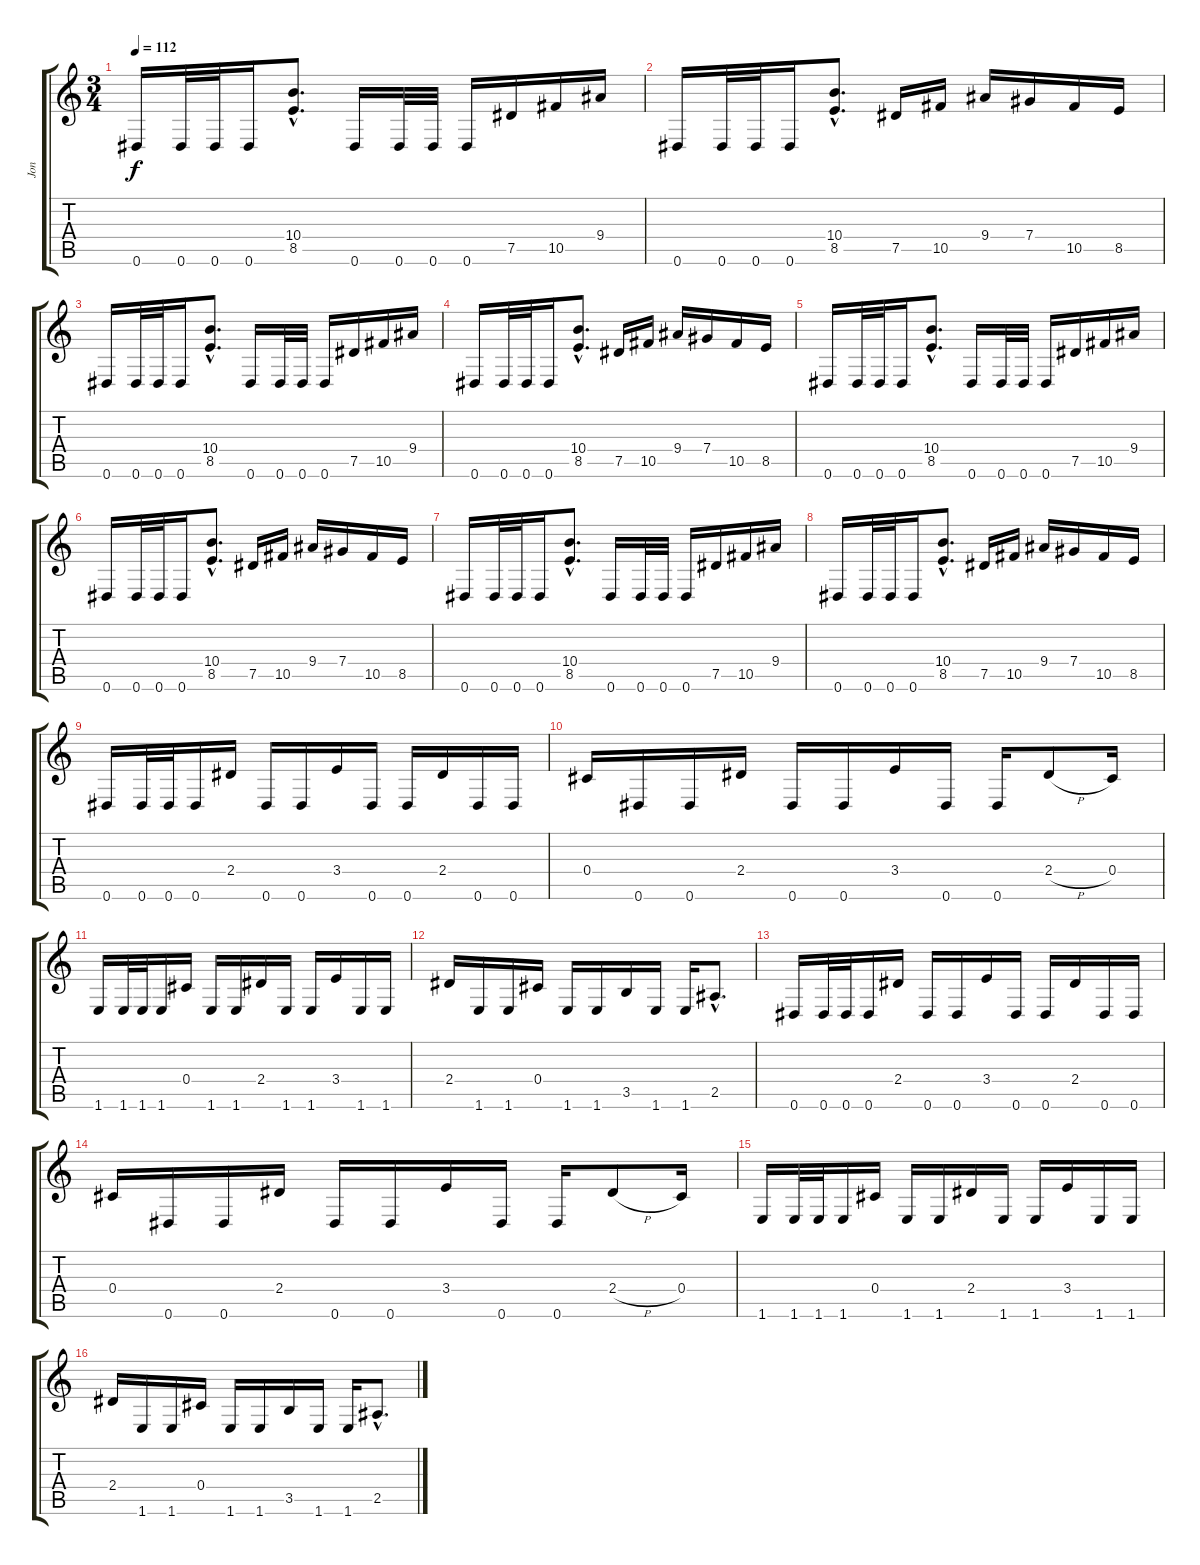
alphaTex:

\track ("Jon" "Jon") {instrument distortionguitar}
\staff {score tabs}
\tuning (Eb4 Bb3 Gb3 Db3 Ab2 Eb2) {hide}
\ts (3 4)
\tempo 112
\clef g2
\ks c
0.6.16{dy f} 0.6.32 0.6.32 0.6.16 (10.4{hac} 8.5{hac}).8{d} 0.6.16 0.6.32 0.6.32 0.6.16 7.5.16 10.5.16 9.4.16 |
0.6.16 0.6.32 0.6.32 0.6.16 (10.4{hac} 8.5{hac}).8{d} 7.5.16 10.5.16 9.4.16 7.4.16 10.5.16 8.5.16 |
0.6.16 0.6.32 0.6.32 0.6.16 (10.4{hac} 8.5{hac}).8{d} 0.6.16 0.6.32 0.6.32 0.6.16 7.5.16 10.5.16 9.4.16 |
0.6.16 0.6.32 0.6.32 0.6.16 (10.4{hac} 8.5{hac}).8{d} 7.5.16 10.5.16 9.4.16 7.4.16 10.5.16 8.5.16 |
0.6.16 0.6.32 0.6.32 0.6.16 (10.4{hac} 8.5{hac}).8{d} 0.6.16 0.6.32 0.6.32 0.6.16 7.5.16 10.5.16 9.4.16 |
0.6.16 0.6.32 0.6.32 0.6.16 (10.4{hac} 8.5{hac}).8{d} 7.5.16 10.5.16 9.4.16 7.4.16 10.5.16 8.5.16 |
0.6.16 0.6.32 0.6.32 0.6.16 (10.4{hac} 8.5{hac}).8{d} 0.6.16 0.6.32 0.6.32 0.6.16 7.5.16 10.5.16 9.4.16 |
0.6.16 0.6.32 0.6.32 0.6.16 (10.4{hac} 8.5{hac}).8{d} 7.5.16 10.5.16 9.4.16 7.4.16 10.5.16 8.5.16 |
0.6.16 0.6.32 0.6.32 0.6.16 2.4.16 0.6.16 0.6.16 3.4.16 0.6.16 0.6.16 2.4.16 0.6.16 0.6.16 |
0.4.16 0.6.16 0.6.16 2.4.16 0.6.16 0.6.16 3.4.16 0.6.16 0.6.16 2.4{h}.8 0.4.16 |
1.6.16 1.6.32 1.6.32 1.6.16 0.4.16 1.6.16 1.6.16 2.4.16 1.6.16 1.6.16 3.4.16 1.6.16 1.6.16 |
2.4.16 1.6.16 1.6.16 0.4.16 1.6.16 1.6.16 3.5.16 1.6.16 1.6.16 2.5{hac}.8{d} |
0.6.16 0.6.32 0.6.32 0.6.16 2.4.16 0.6.16 0.6.16 3.4.16 0.6.16 0.6.16 2.4.16 0.6.16 0.6.16 |
0.4.16 0.6.16 0.6.16 2.4.16 0.6.16 0.6.16 3.4.16 0.6.16 0.6.16 2.4{h}.8 0.4.16 |
1.6.16 1.6.32 1.6.32 1.6.16 0.4.16 1.6.16 1.6.16 2.4.16 1.6.16 1.6.16 3.4.16 1.6.16 1.6.16 |
2.4.16 1.6.16 1.6.16 0.4.16 1.6.16 1.6.16 3.5.16 1.6.16 1.6.16 2.5{hac}.8{d}
